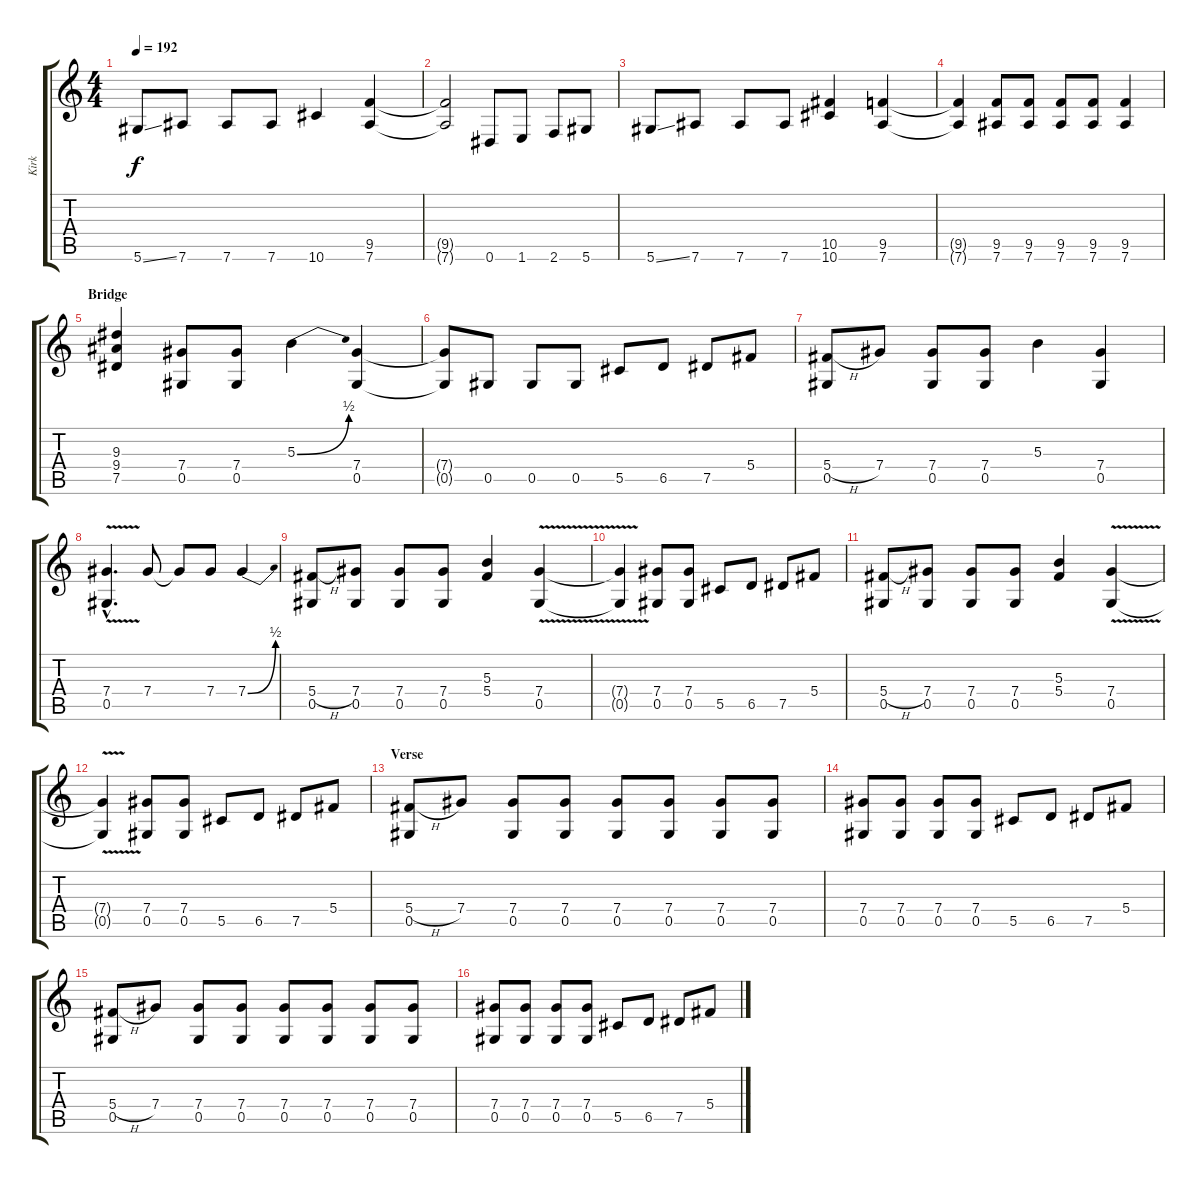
\track ("Kirk" "Kirk") {instrument distortionguitar}
\staff {score tabs}
\tuning (Eb4 Bb3 Gb3 Db3 Ab2 Eb2) {hide}
\ts (4 4)
\tempo 192
\clef g2
\ks c
5.6{ss}.8{dy f} 7.6.8 7.6.8 7.6.8 10.6.4 (9.5 7.6).4 |
(9.5{t} 7.6{t}).2 0.6.8 1.6.8 2.6.8 5.6.8 |
5.6{ss}.8 7.6.8 7.6.8 7.6.8 (10.5 10.6).4 (9.5 7.6).4 |
(9.5{t} 7.6{t}).4 (9.5 7.6).8 (9.5 7.6).8 (9.5 7.6).8 (9.5 7.6).8 (9.5 7.6).4 |
\section ("" "Bridge ")
(9.3 9.4 7.5).4 (7.4 0.5).8 (7.4 0.5).8 5.3{be (bend 0 0 60 2)}.4 (7.4 0.5).4 |
(7.4{t} 0.5{t}).8 0.5.8 0.5.8 0.5.8 5.5.8 6.5.8 7.5.8 5.4.8 |
(5.4{h} 0.5).8 7.4.8 (7.4 0.5).8 (7.4 0.5).8 5.3.4 (7.4 0.5).4 |
(7.4{v hac} 0.5{v hac}).4{d} 7.4.8 7.4{t}.8 7.4.8 7.4{be (bend 0 0 60 2)}.4 |
(5.4{h} 0.5).8 (7.4 0.5).8 (7.4 0.5).8 (7.4 0.5).8 (5.3 5.4).4 (7.4{v} 0.5{v}).4 |
(7.4{t} 0.5{t}).4 (7.4 0.5).8 (7.4 0.5).8 5.5.8 6.5.8 7.5.8 5.4.8 |
(5.4{h} 0.5).8 (7.4 0.5).8 (7.4 0.5).8 (7.4 0.5).8 (5.3 5.4).4 (7.4{v} 0.5{v}).4 |
(7.4{t} 0.5{t}).4 (7.4 0.5).8 (7.4 0.5).8 5.5.8 6.5.8 7.5.8 5.4.8 |
\section ("" "Verse ")
(5.4{h} 0.5).8 7.4.8 (7.4 0.5).8 (7.4 0.5).8 (7.4 0.5).8 (7.4 0.5).8 (7.4 0.5).8 (7.4 0.5).8 |
(7.4 0.5).8 (7.4 0.5).8 (7.4 0.5).8 (7.4 0.5).8 5.5.8 6.5.8 7.5.8 5.4.8 |
(5.4{h} 0.5).8 7.4.8 (7.4 0.5).8 (7.4 0.5).8 (7.4 0.5).8 (7.4 0.5).8 (7.4 0.5).8 (7.4 0.5).8 |
(7.4 0.5).8 (7.4 0.5).8 (7.4 0.5).8 (7.4 0.5).8 5.5.8 6.5.8 7.5.8 5.4.8
